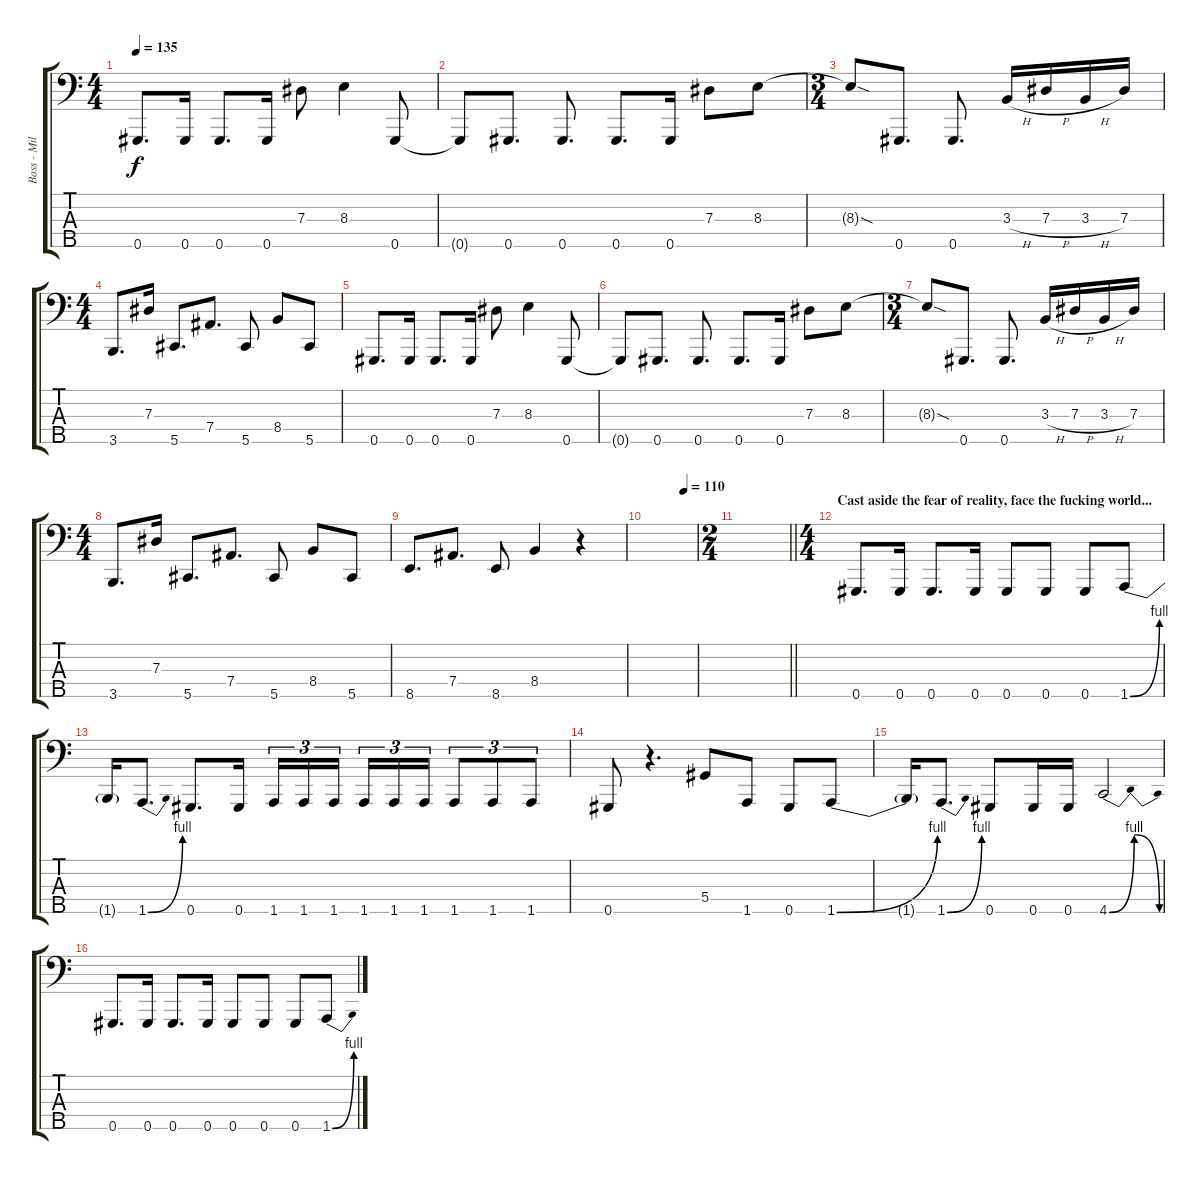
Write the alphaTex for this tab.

\track ("Bass - Milo" "Bass - Mil") {instrument electricbasspick}
\staff {score tabs}
\tuning (Gb2 Db2 Ab1 Eb1 Ab0) {hide}
\ts (4 4)
\tempo 135
\clef f4
\ks c
0.5.8{d dy f} 0.5.16 0.5.8{d} 0.5.16 7.3.8 8.3.4 0.5.8 |
0.5{t}.8 0.5.8{d} 0.5.8{d} 0.5.8{d} 0.5.16 7.3.8 8.3.8 |
\ts (3 4)
8.3{sod t}.8 0.5.8{d} 0.5.8{d} 3.3{h}.16 7.3{h}.16 3.3{h}.16 7.3.16 |
\ts (4 4)
3.5.8{d} 7.3.16 5.5.8{d} 7.4.8{d} 5.5.8 8.4.8 5.5.8 |
0.5.8{d} 0.5.16 0.5.8{d} 0.5.16 7.3.8 8.3.4 0.5.8 |
0.5{t}.8 0.5.8{d} 0.5.8{d} 0.5.8{d} 0.5.16 7.3.8 8.3.8 |
\ts (3 4)
8.3{sod t}.8 0.5.8{d} 0.5.8{d} 3.3{h}.16 7.3{h}.16 3.3{h}.16 7.3.16 |
\ts (4 4)
3.5.8{d} 7.3.16 5.5.8{d} 7.4.8{d} 5.5.8 8.4.8 5.5.8 |
8.5.8{d} 7.4.8{d} 8.5.8 8.4.4 r.4 |
\tempo (110 0.75)
|
\ts (2 4)
\barLineRight lightlight
|
\ts (4 4)
\section ("" "Cast aside the fear of reality, face the fucking world...")
0.5.8{d} 0.5.16 0.5.8{d} 0.5.16 0.5.8 0.5.8 0.5.8 1.5{be (bend 0 0 60 4)}.8 |
1.5{t}.16 1.5{be (bend 0 0 60 4)}.8{d} 0.5.8{d} 0.5.16 1.5.16{tu (3 2)} 1.5.16{tu (3 2)} 1.5.16{tu (3 2) beam splitsecondary} 1.5.16{tu (3 2)} 1.5.16{tu (3 2)} 1.5.16{tu (3 2)} 1.5.8{tu (3 2)} 1.5.8{tu (3 2)} 1.5.8{tu (3 2)} |
0.5.8 r.4{d} 5.4.8 1.5.8 0.5.8 1.5{be (bend 0 0 60 4)}.8 |
1.5{t}.16 1.5{be (bend 0 0 60 4)}.8{d} 0.5.8 0.5.16 0.5.16 4.5{be (bendrelease 0 0 15 4 30 4 60 0)}.2 |
0.5.8{d} 0.5.16 0.5.8{d} 0.5.16 0.5.8 0.5.8 0.5.8 1.5{be (bend 0 0 60 4)}.8
